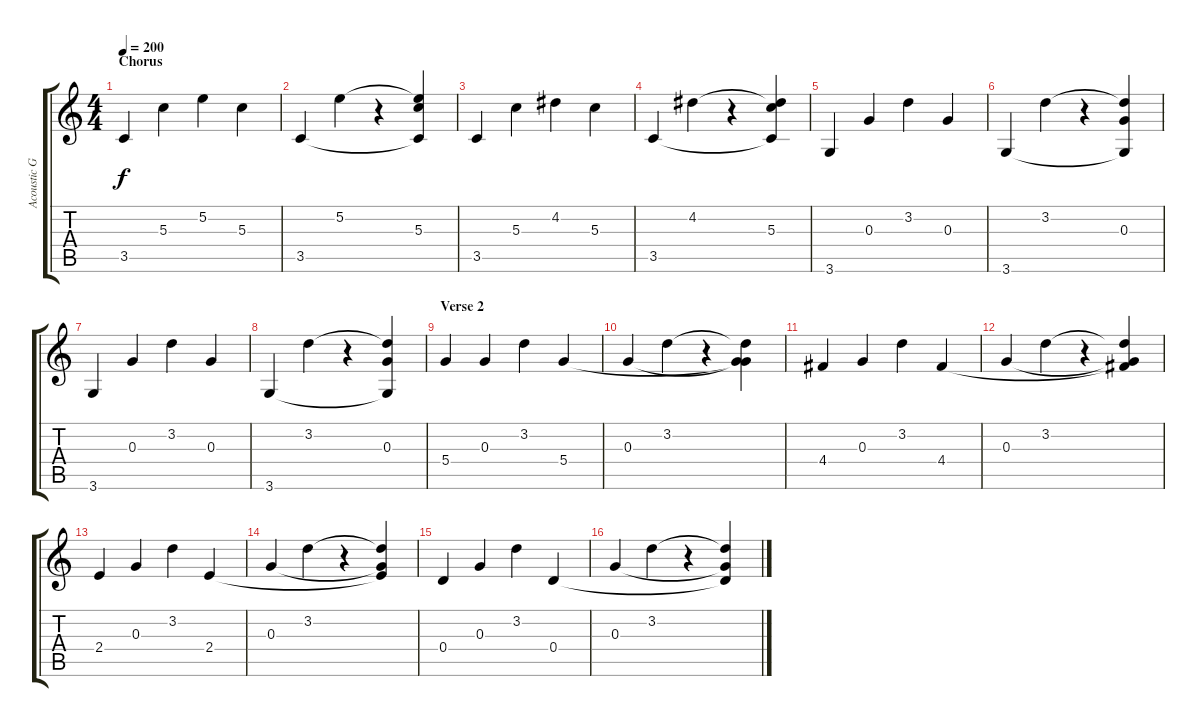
\track ("Acoustic Guitar (Billie Joe)" "Acoustic G") {instrument acousticguitarsteel}
\staff {score tabs}
\tuning (E4 B3 G3 D3 A2 E2) {hide}
\ts (4 4)
\section ("" "Chorus")
\tempo 200
\clef g2
\ks c
3.5.4{dy f} 5.3.4 5.2.4 5.3.4 |
3.5.4 5.2.4 r.4 (5.2{t} 5.3 3.5{t}).4 |
3.5.4 5.3.4 4.2.4 5.3.4 |
3.5.4 4.2.4 r.4 (4.2{t} 5.3 3.5{t}).4 |
3.6.4 0.3.4 3.2.4 0.3.4 |
3.6.4 3.2.4 r.4 (3.2{t} 0.3 3.6{t}).4 |
3.6.4 0.3.4 3.2.4 0.3.4 |
3.6.4 3.2.4 r.4 (3.2{t} 0.3 3.6{t}).4 |
\section ("" "Verse 2")
5.4.4 0.3.4 3.2.4 5.4.4 |
0.3.4 3.2.4 r.4 (3.2{t} 0.3{t} 5.4{t}).4 |
4.4.4 0.3.4 3.2.4 4.4.4 |
0.3.4 3.2.4 r.4 (3.2{t} 0.3{t} 4.4{t}).4 |
2.4.4 0.3.4 3.2.4 2.4.4 |
0.3.4 3.2.4 r.4 (3.2{t} 0.3{t} 2.4{t}).4 |
0.4.4 0.3.4 3.2.4 0.4.4 |
0.3.4 3.2.4 r.4 (3.2{t} 0.3{t} 0.4{t}).4
